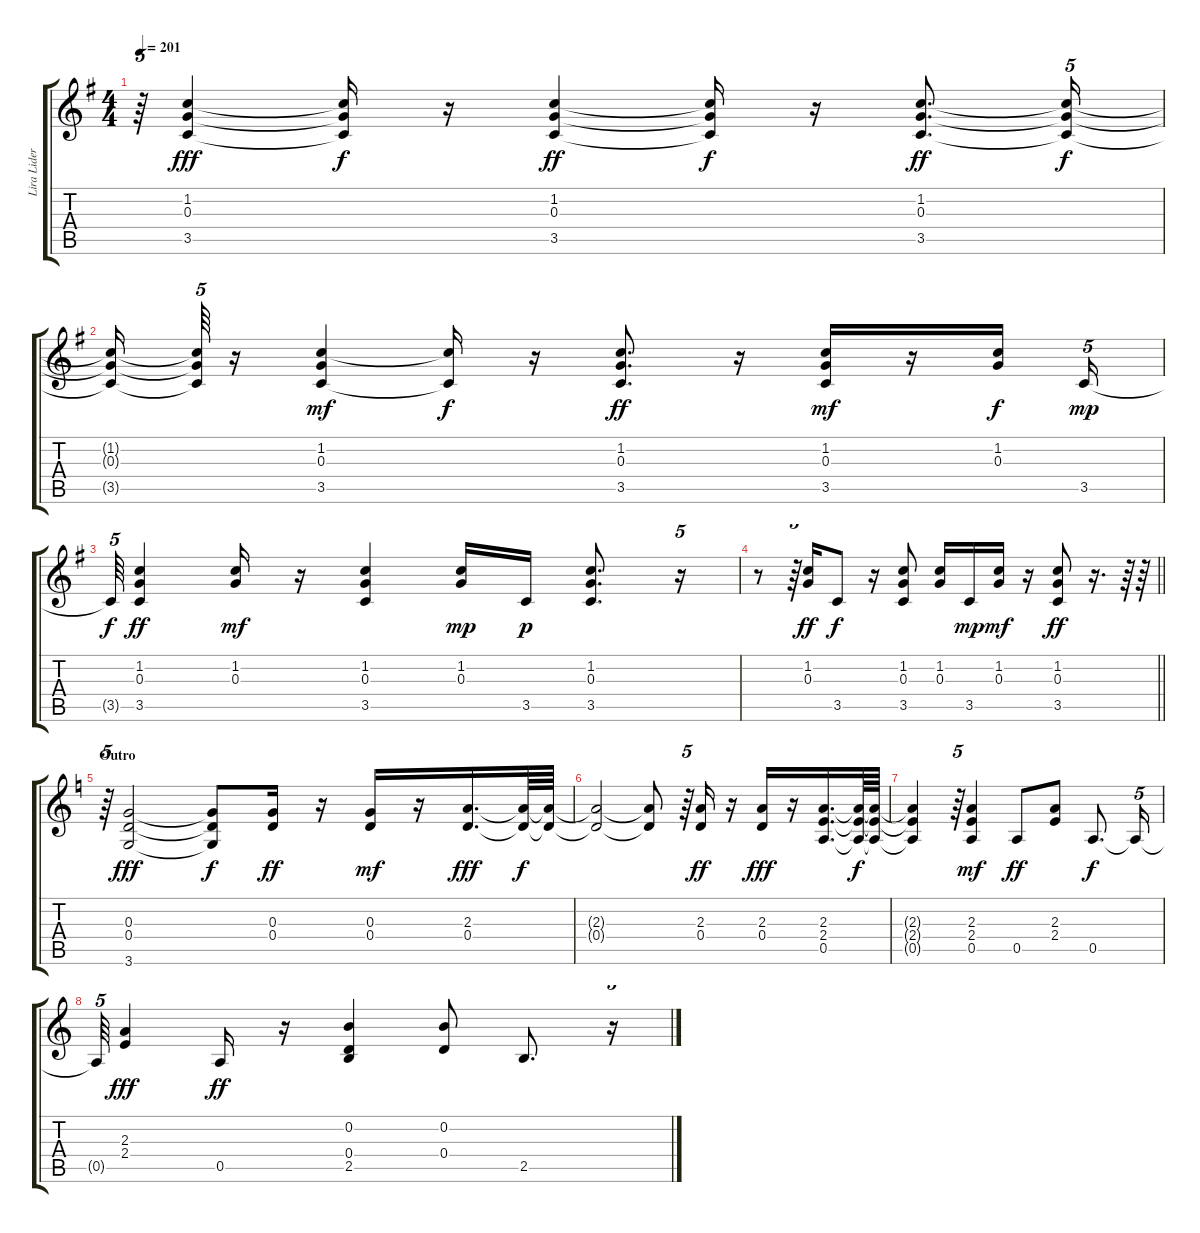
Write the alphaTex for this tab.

\track ("Lira Lider" "Lira Lider") {instrument distortionguitar}
\staff {score tabs}
\tuning (E4 B3 G3 D3 A2 E2) {hide}
\ts (4 4)
\tempo 201
\clef g2
\ks g
r.64{tu (5 4) dy f} (1.2 0.3 3.5).4{dy fff volume 13} (1.2{t} 0.3{t} 3.5{t}).16{dy f} r.16 (1.2 0.3 3.5).4{dy ff volume 13} (1.2{t} 0.3{t} 3.5{t}).16{dy f} r.16 (1.2 0.3 3.5).8{d dy ff volume 12} (1.2{t} 0.3{t} 3.5{t}).16{tu (5 4) dy f} |
(1.2{t} 0.3{t} 3.5{t}).16 (1.2{t} 0.3{t} 3.5{t}).64{tu (5 4)} r.16 (1.2 0.3 3.5).4{dy mf volume 12} (1.2{t} 3.5{t}).16{dy f} r.16 (1.2 0.3 3.5).8{d dy ff volume 11} r.16 (1.2 0.3 3.5).16{dy mf volume 10} r.16 (1.2 0.3).16{dy f volume 10} 3.5.16{tu (5 4) dy mp} |
3.5{t}.64{tu (5 4) dy f} (1.2 0.3 3.5).4{dy ff volume 10} (1.2 0.3).16{dy mf volume 10} r.16 (1.2 0.3 3.5).4{volume 10} (1.2 0.3).16{dy mp volume 9} 3.5.16{dy p volume 9} (1.2 0.3 3.5).8{d volume 9} r.16{tu (5 4)} |
\barLineRight lightlight
r.8 r.64{tu (5 4)} (1.2 0.3).16{dy ff volume 8} 3.5.8{dy f} r.16 (1.2 0.3 3.5).8{volume 8} (1.2 0.3).16{volume 8} 3.5.16{dy mp volume 8} (1.2 0.3).16{dy mf volume 8} r.16 (1.2 0.3 3.5).8{dy ff volume 8} r.16{d} r.64 r.64 |
\section ("" "Outro")
\ks c
r.64{tu (5 4)} (0.3 0.4 3.6).2{dy fff volume 7} (0.3{t} 0.4{t} 3.6{t}).8{dy f} (0.3 0.4).16{dy ff volume 6} r.16 (0.3 0.4).16{dy mf volume 6} r.16 (2.3 0.4).16{d dy fff volume 6} (2.3{t} 0.4{t}).64{dy f} (2.3{t} 0.4{t}).64 |
(2.3{t} 0.4{t}).2 (2.3{t} 0.4{t}).8 r.64{tu (5 4)} (2.3 0.4).16{dy ff volume 5} r.16 (2.3 0.4).16{dy fff volume 5} r.16 (2.3 2.4 0.5).16{d} (2.3{t} 2.4{t} 0.5{t}).64{dy f} (2.3{t} 2.4{t} 0.5{t}).64 |
(2.3{t} 2.4{t} 0.5{t}).4 r.64{tu (5 4)} (2.3 2.4 0.5).4{dy mf volume 4} 0.5.8{dy ff volume 4} (2.3 2.4).8 0.5.8{d dy f volume 4} 0.5{t}.16{tu (5 4)} |
0.5{t}.64{tu (5 4)} (2.3 2.4).4{dy fff volume 4} 0.5.16{dy ff volume 3} r.16 (0.2 0.4 2.5).4{volume 3} (0.2 0.4).8{volume 2} 2.5.8{d volume 2} r.16{tu (5 4)}
